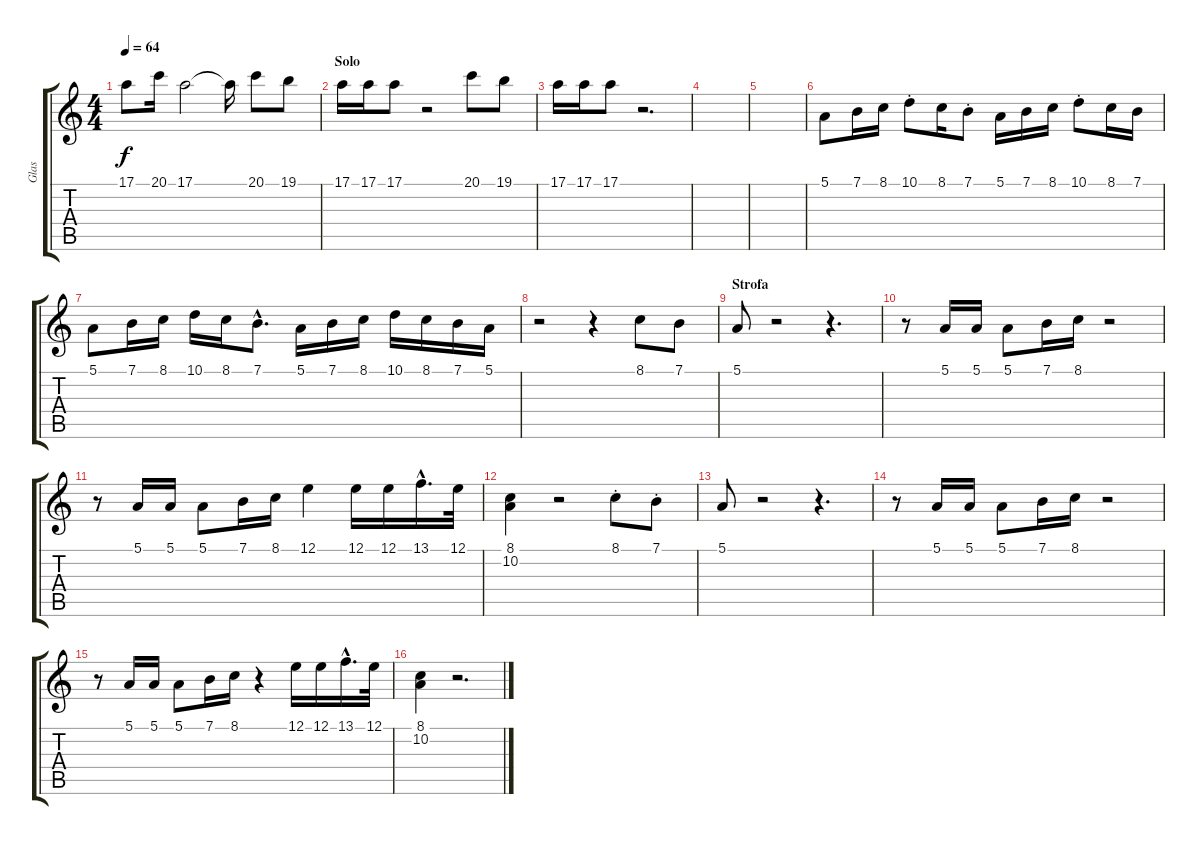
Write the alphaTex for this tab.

\track ("Glas" "Glas") {instrument violin}
\staff {score tabs}
\tuning (E4 B3 G3 D3 A2 E2) {hide}
\ts (4 4)
\tempo 64
\clef g2
\ks c
17.1.8{dy f} 20.1.16 17.1.2 17.1{t}.16 20.1.8 19.1.8 |
\section ("" "Solo")
17.1.16 17.1.16 17.1.8 r.2 20.1.8 19.1.8 |
17.1.16 17.1.16 17.1.8 r.2{d} |
|
|
5.1.8 7.1.16 8.1.16 10.1{st}.8 8.1.16 7.1{st}.8 5.1.16 7.1.16 8.1.16 10.1{st}.8 8.1.16 7.1.16 |
5.1.8 7.1.16 8.1.16 10.1.16 8.1.16 7.1{hac}.8{d} 5.1.16 7.1.16 8.1.16 10.1.16 8.1.16 7.1.16 5.1.16 |
r.2 r.4 8.1.8 7.1.8 |
\section ("" "Strofa")
5.1.8 r.2 r.4{d} |
r.8 5.1.16 5.1.16 5.1.8 7.1.16 8.1.16 r.2 |
r.8 5.1.16 5.1.16 5.1.8 7.1.16 8.1.16 12.1.4 12.1.16 12.1.16 13.1{hac}.16{d} 12.1.32 |
(8.1 10.2).4 r.2 8.1{st}.8 7.1{st}.8 |
5.1.8 r.2 r.4{d} |
r.8 5.1.16 5.1.16 5.1.8 7.1.16 8.1.16 r.2 |
r.8 5.1.16 5.1.16 5.1.8 7.1.16 8.1.16 r.4 12.1.16 12.1.16 13.1{hac}.16{d} 12.1.32 |
(8.1 10.2).4 r.2{d}
